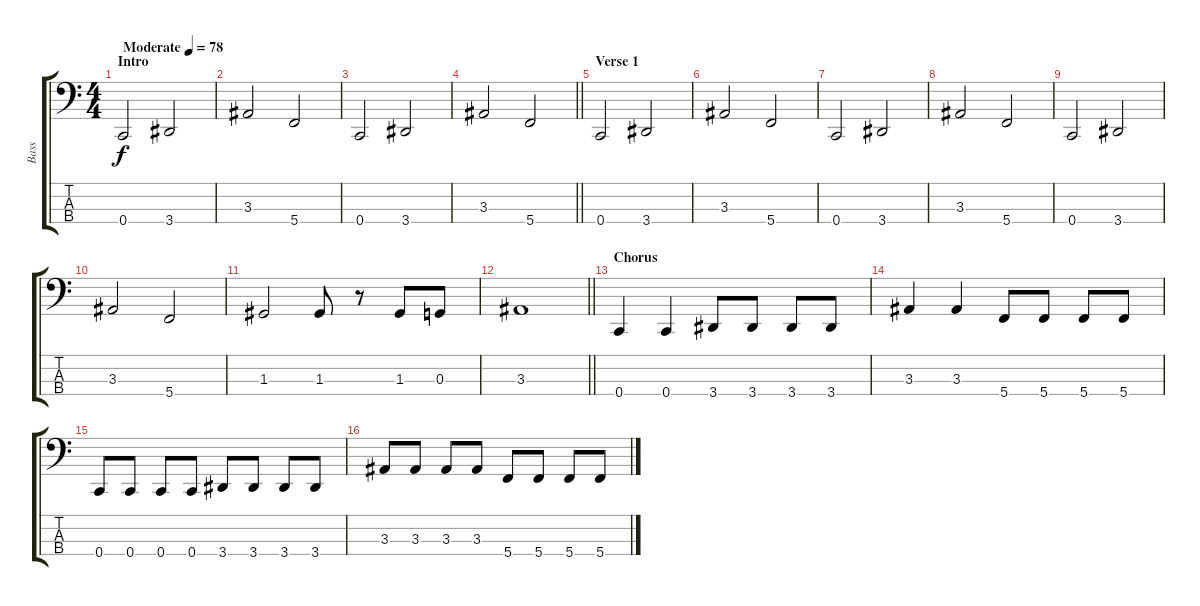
\track ("Bass" "Bass") {instrument electricbassfinger}
\staff {score tabs}
\tuning (F2 C2 G1 C1) {hide}
\ts (4 4)
\section ("" "Intro")
\tempo (78 "Moderate")
\clef f4
\ks c
0.4.2{dy f instrument electricbassfinger} 3.4.2 |
3.3.2 5.4.2 |
0.4.2 3.4.2 |
\barLineRight lightlight
3.3.2 5.4.2 |
\section ("" "Verse 1")
0.4.2 3.4.2 |
3.3.2 5.4.2 |
0.4.2 3.4.2 |
3.3.2 5.4.2 |
0.4.2 3.4.2 |
3.3.2 5.4.2 |
1.3.2 1.3.8 r.8 1.3.8 0.3.8 |
\barLineRight lightlight
3.3.1 |
\section ("" "Chorus")
0.4.4 0.4.4 3.4.8 3.4.8 3.4.8 3.4.8 |
3.3.4 3.3.4 5.4.8 5.4.8 5.4.8 5.4.8 |
0.4.8 0.4.8 0.4.8 0.4.8 3.4.8 3.4.8 3.4.8 3.4.8 |
3.3.8 3.3.8 3.3.8 3.3.8 5.4.8 5.4.8 5.4.8 5.4.8
